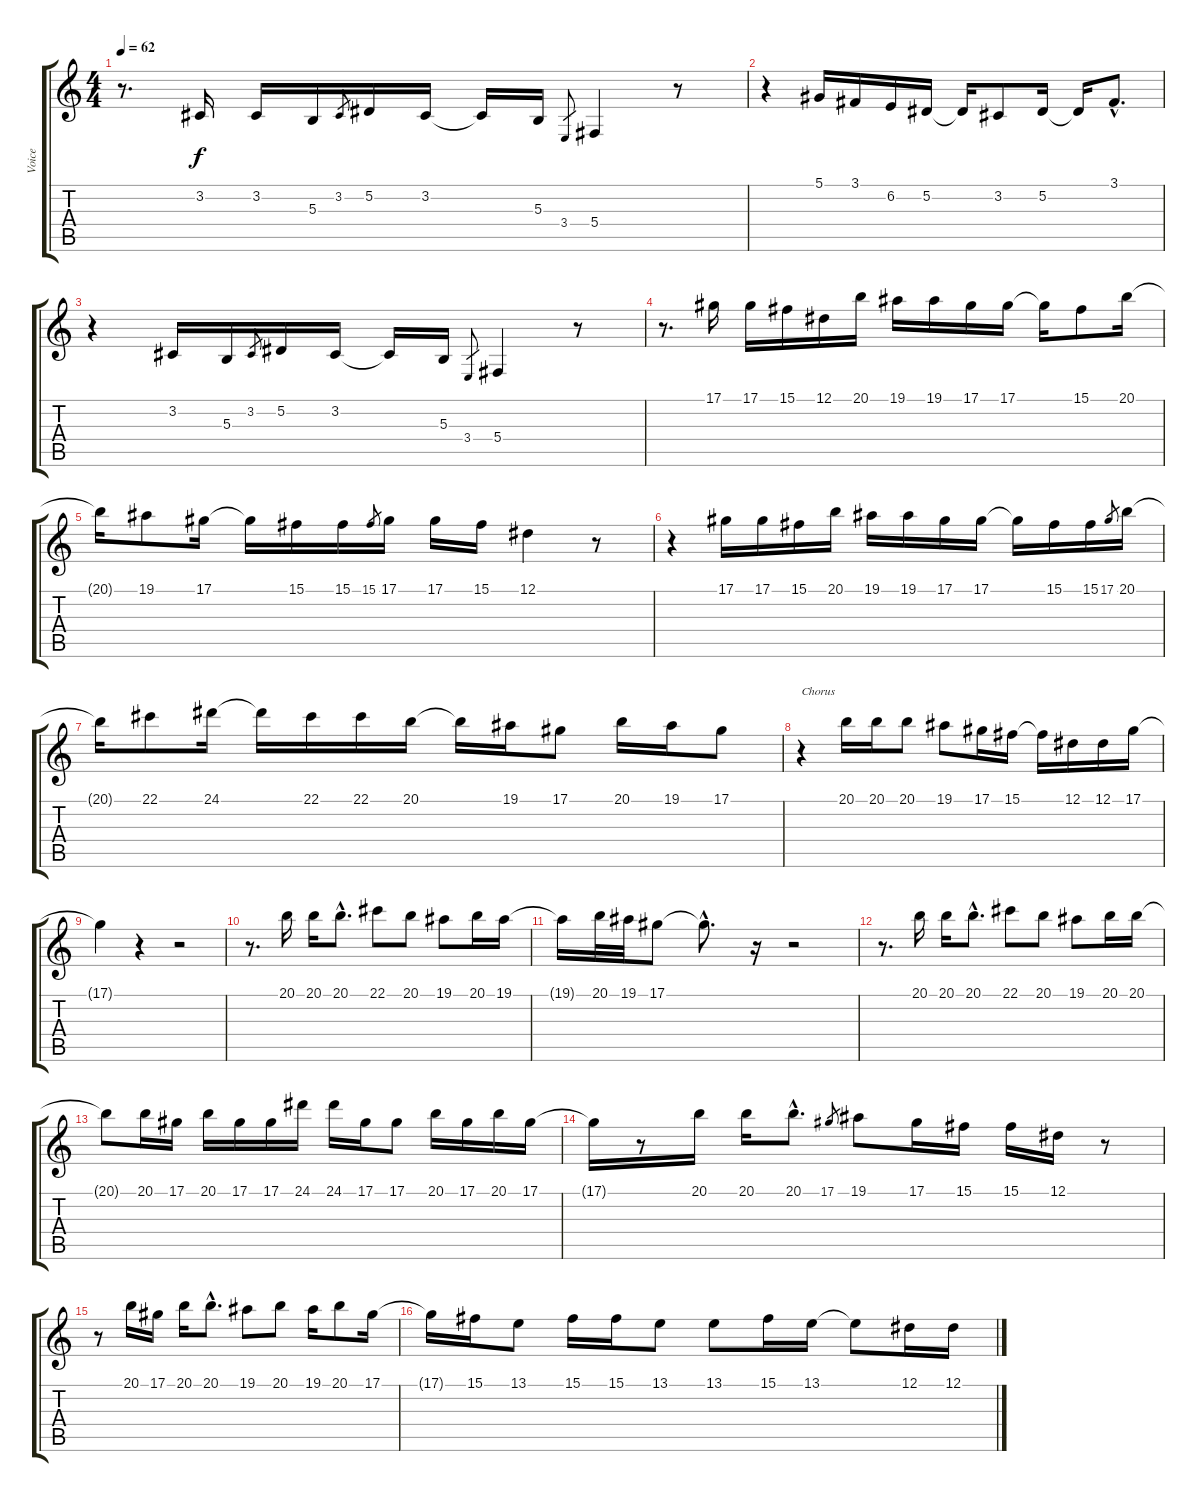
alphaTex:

\track ("Voice" "Voice") {instrument cello}
\staff {score tabs}
\tuning (Eb4 Bb3 Gb3 Db3 Ab2 Eb2) {hide}
\ts (4 4)
\tempo 62
\clef g2
\ks c
r.8{d dy f} 3.2.16 3.2.16 5.3.16 3.2.8{gr} 5.2.16 3.2.16 3.2{t}.16 5.3.16 3.4.8{gr} 5.4.4 r.8 |
r.4 5.1.16 3.1.16 6.2.16 5.2.16 5.2{t}.16 3.2.8 5.2.16 5.2{t}.16 3.1{hac}.8{d} |
r.4 3.2.16 5.3.16 3.2.8{gr} 5.2.16 3.2.16 3.2{t}.16 5.3.16 3.4.8{gr} 5.4.4 r.8 |
r.8{d} 17.1.16 17.1.16 15.1.16 12.1.16 20.1.16 19.1.16 19.1.16 17.1.16 17.1.16 17.1{t}.16 15.1.8 20.1.16 |
20.1{t}.16 19.1.8 17.1.16 17.1{t}.16 15.1.16 15.1.16 15.1.8{gr} 17.1.16 17.1.16 15.1.16 12.1.4 r.8 |
r.4 17.1.16 17.1.16 15.1.16 20.1.16 19.1.16 19.1.16 17.1.16 17.1.16 17.1{t}.16 15.1.16 15.1.16 17.1.8{gr} 20.1.16 |
20.1{t}.16 22.1.8 24.1.16 24.1{t}.16 22.1.16 22.1.16 20.1.16 20.1{t}.16 19.1.16 17.1.8 20.1.16 19.1.16 17.1.8 |
r.4{txt "Chorus"} 20.1.16 20.1.16 20.1.8 19.1.8 17.1.16 15.1.16 15.1{t}.16 12.1.16 12.1.16 17.1.16 |
17.1{t}.4 r.4 r.2 |
r.8{d} 20.1.16 20.1.16 20.1{hac}.8{d} 22.1.8 20.1.8 19.1.8 20.1.16 19.1.16 |
19.1{t}.16 20.1.32 19.1.32 17.1.8 17.1{hac t}.8{d} r.16 r.2 |
r.8{d} 20.1.16 20.1.16 20.1{hac}.8{d} 22.1.8 20.1.8 19.1.8 20.1.16 20.1.16 |
20.1{t}.8 20.1.16 17.1.16 20.1.16 17.1.16 17.1.16 24.1.16 24.1.16 17.1.16 17.1.8 20.1.16 17.1.16 20.1.16 17.1.16 |
17.1{t}.16 r.8 20.1.16 20.1.16 20.1{hac}.8{d} 17.1.8{gr} 19.1.8 17.1.16 15.1.16 15.1.16 12.1.16 r.8 |
r.8 20.1.16 17.1.16 20.1.16 20.1{hac}.8{d} 19.1.8 20.1.8 19.1.16 20.1.8 17.1.16 |
17.1{t}.16 15.1.16 13.1.8 15.1.16 15.1.16 13.1.8 13.1.8 15.1.16 13.1.16 13.1{t}.8 12.1.16 12.1.16
